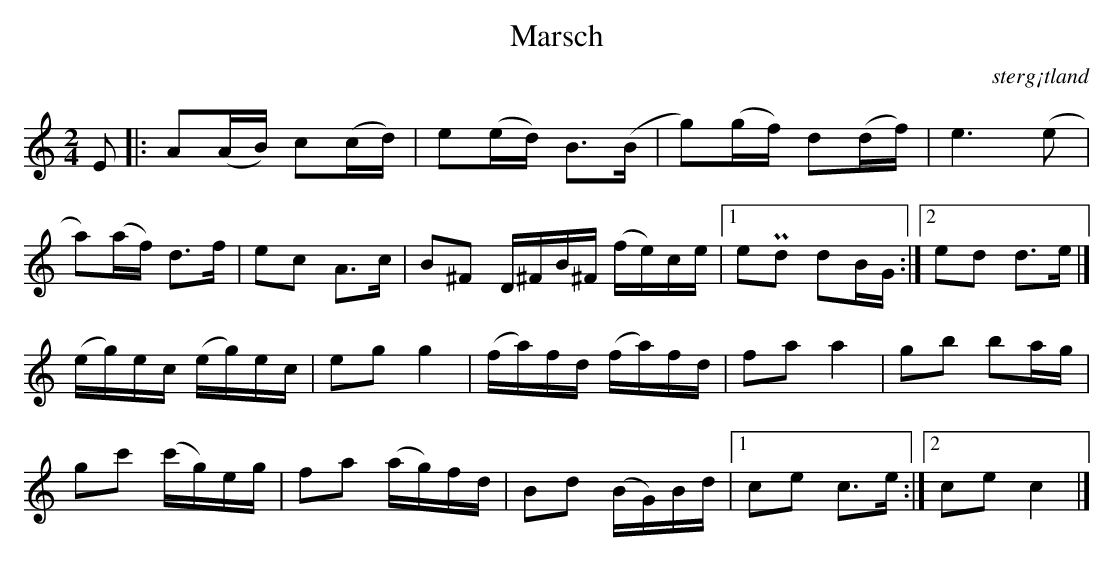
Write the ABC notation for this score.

X:1
T:Marsch
O: sterg¡tland
M: 2/4
L: 1/16
K: Am
E2 |: A2(AB) c2(cd) | e2(ed) B3(B | g2)(gf) d2(df) | e6 (e2 |
a2)(af) d3f | e2c2 A3c | B2^F2 D^FB^F (fe)ce |1 e2Pd2 d2BG :|2 e2d2 d2>e2 |]
(eg)ec (eg)ec | e2g2 g4 | (fa)fd (fa)fd | f2a2 a4 | g2b2 b2ag |
g2c'2 (c'g)eg | f2a2 (ag)fd | B2d2 (BG)Bd |1 c2e2 c2>e2 :|2 c2e2 c4 |]
